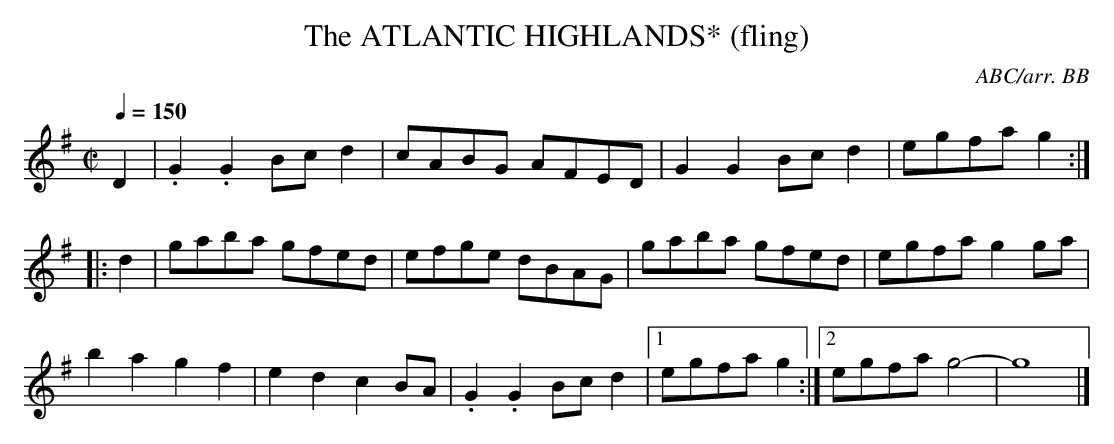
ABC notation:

X:1
T:ATLANTIC HIGHLANDS* (fling), The
Y:"highland fling"
C:ABC/arr. BB
Q:1/4=150
M:C|
L:1/8 % dotted rhythm
K:G
D2|.G2.G2 Bcd2|cABG AFED|G2G2 Bcd2|egfa g2 :|
|:d2|gaba gfed|efge dBAG|gaba gfed|egfa g2ga |
b2a2g2f2|e2d2c2BA|.G2.G2 Bcd2|1 egfa g2 :|\
[2 egfa g4-|g8|]
